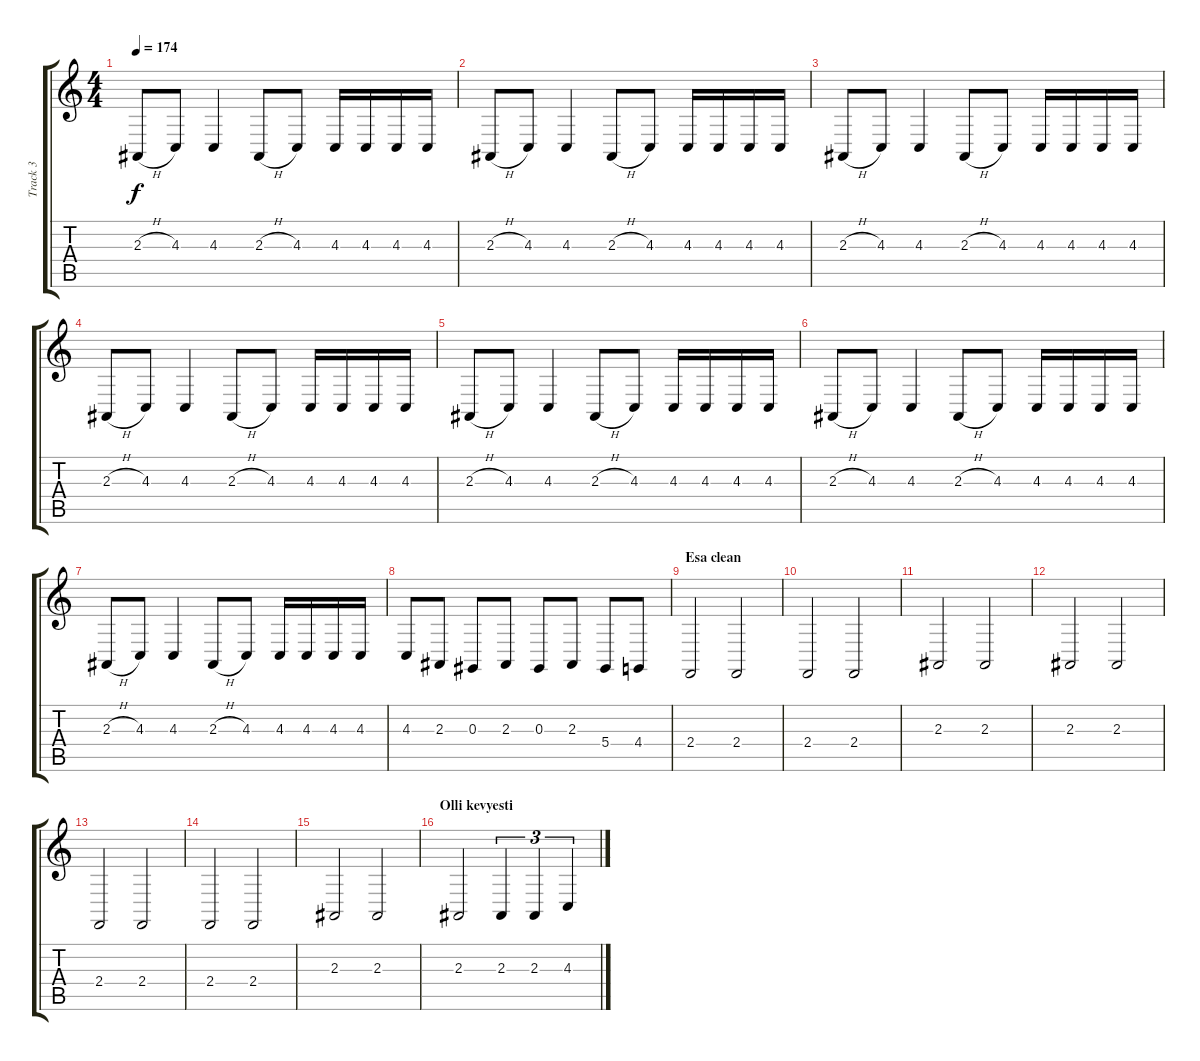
\track ("Track 3" "Track 3") {instrument electricbasspick}
\staff {score tabs}
\tuning (Gb2 Db2 Ab1 Eb1 B0 Eb2) {hide}
\ts (4 4)
\tempo 174
\clef g2
\ks c
2.3{h}.8{dy f} 4.3.8 4.3.4 2.3{h}.8 4.3.8 4.3.16 4.3.16 4.3.16 4.3.16 |
2.3{h}.8 4.3.8 4.3.4 2.3{h}.8 4.3.8 4.3.16 4.3.16 4.3.16 4.3.16 |
2.3{h}.8 4.3.8 4.3.4 2.3{h}.8 4.3.8 4.3.16 4.3.16 4.3.16 4.3.16 |
2.3{h}.8 4.3.8 4.3.4 2.3{h}.8 4.3.8 4.3.16 4.3.16 4.3.16 4.3.16 |
2.3{h}.8 4.3.8 4.3.4 2.3{h}.8 4.3.8 4.3.16 4.3.16 4.3.16 4.3.16 |
2.3{h}.8 4.3.8 4.3.4 2.3{h}.8 4.3.8 4.3.16 4.3.16 4.3.16 4.3.16 |
2.3{h}.8 4.3.8 4.3.4 2.3{h}.8 4.3.8 4.3.16 4.3.16 4.3.16 4.3.16 |
4.3.8 2.3.8 0.3.8 2.3.8 0.3.8 2.3.8 5.4.8 4.4.8 |
\section ("" "Esa clean")
2.4.2 2.4.2 |
2.4.2 2.4.2 |
2.3.2 2.3.2 |
2.3.2 2.3.2 |
2.4.2 2.4.2 |
2.4.2 2.4.2 |
2.3.2 2.3.2 |
\section ("" "Olli kevyesti")
2.3.2 2.3.4{tu (3 2)} 2.3.4{tu (3 2)} 4.3.4{tu (3 2)}
